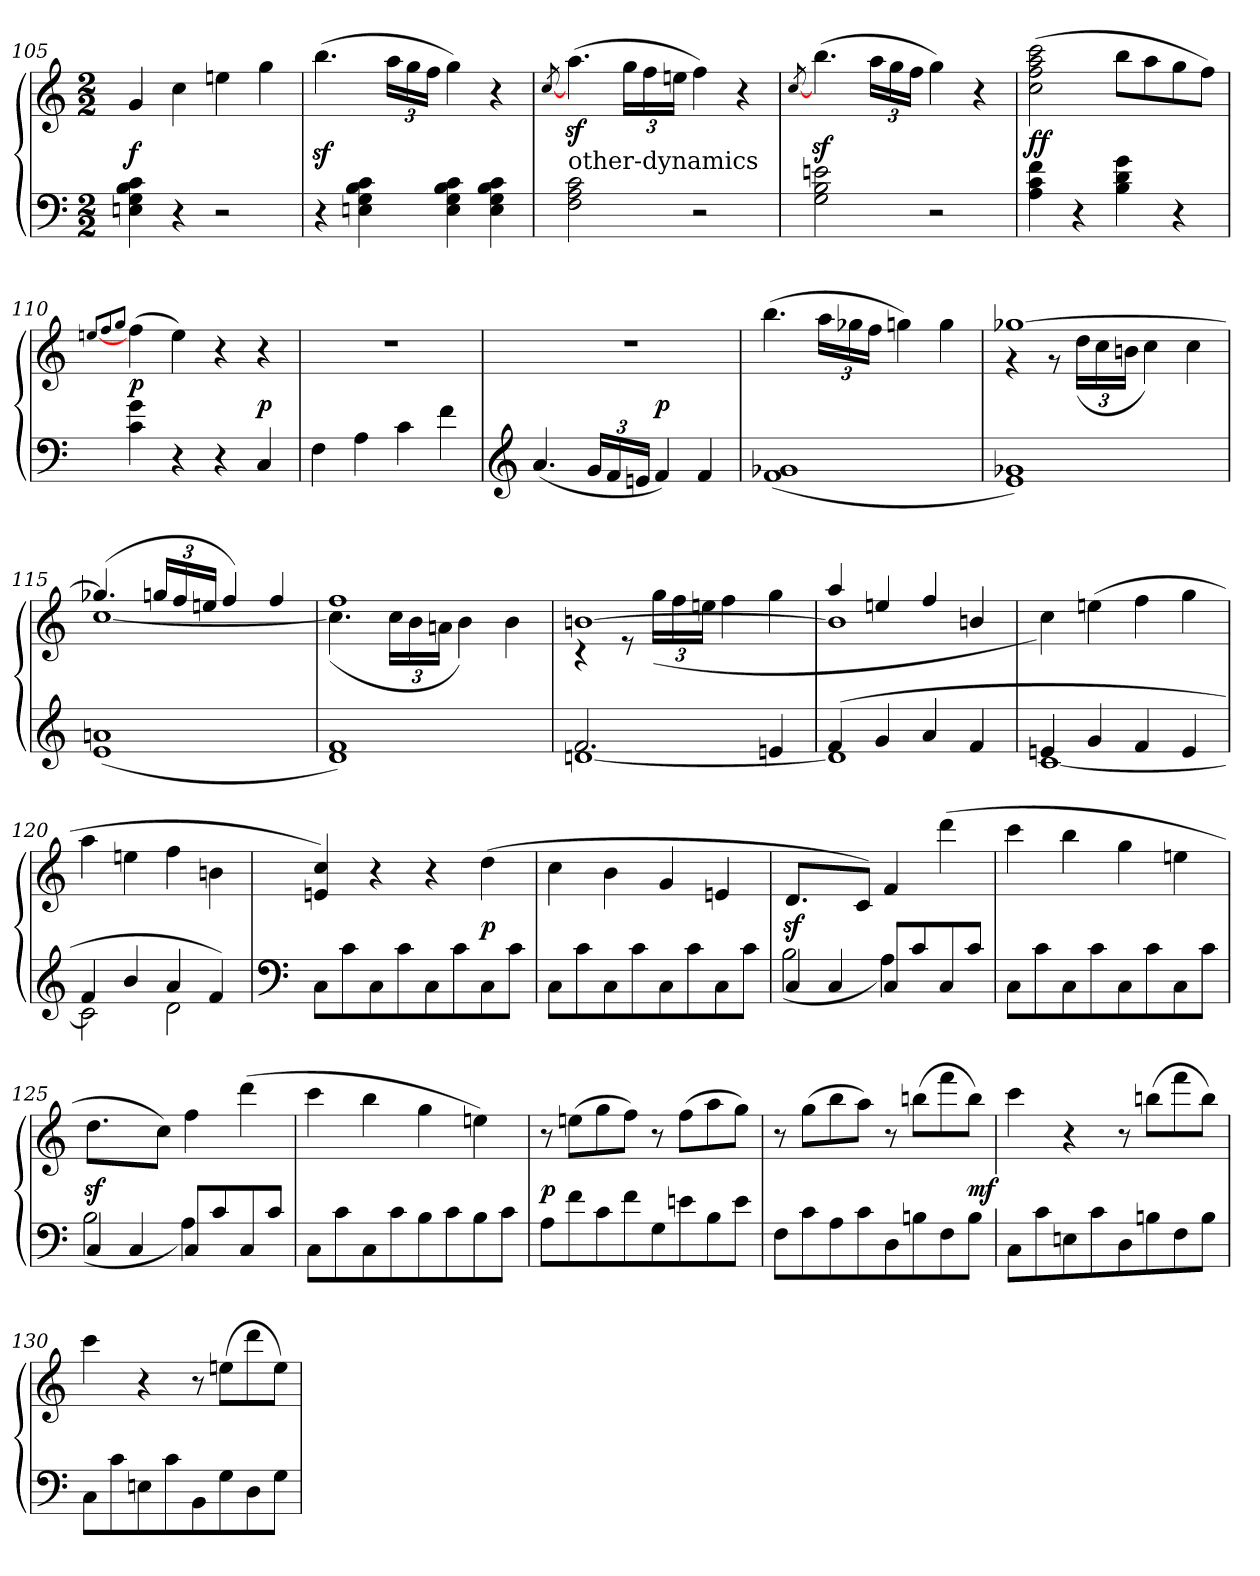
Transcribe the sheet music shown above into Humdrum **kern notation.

**kern	**kern	**dynam
*part1	*part1	*part1
*staff2	*staff1	*staff1/2
*clefF4	*clefG2	*
*k[]	*k[]	*
*a:	*a:	*
*M2/2	*M2/2	*
=105	=105	=105
4En 4G 4B 4c	4g	f
4r	4cc	.
2r	4een	.
.	4gg	.
=106	=106	=106
4r	(4.bbz	.
4En 4G 4B 4c	.	.
.	24aaLL	.
.	24gg	.
.	24ffJJ	.
4E 4G 4B 4c	4gg)	.
4E 4G 4B 4c	4r	.
=107	=107	=107
.	[8qcc	.
!LO:TX:t=other-dynamics	!	!
2F 2A 2c	(4.aaz]	.
.	24ggLL	.
.	24ff	.
.	24eenJJ	.
2r	4ff)	.
.	4r	.
=108	=108	=108
.	[8qcc	.
2G 2B 2en	(4.bbz]	.
.	24aaLL	.
.	24gg	.
.	24ffJJ	.
2r	4gg)	.
.	4r	.
=109	=109	=109
4A 4c 4f	(2cc 2ff 2aa 2ccc	ff
4r	.	.
4B 4d 4g	8bbL	.
.	8aa	.
4r	8gg	.
.	8ffJ)	.
=110	=110	=110
.	[8qeenL	.
.	8qff	.
.	8qggJ	.
4c 4g	(4ff]	p
4r	4ee)	.
4r	4r	.
4C	4r	p
=111	=111	=111
4F	1r	.
4A	.	.
4c	.	.
4f	.	.
=112	=112	=112
*clefG2	*	*
(4.a	1r	.
24gLL	.	.
24f	.	.
24enJJ	.	.
4f)	.	p
4f	.	.
=113	=113	=113
(1f 1g-X	(4.bb	.
.	24aaLL	.
.	24gg-X	.
.	24ffJJ	.
.	4gg)	.
.	4gg	.
=114	=114	=114
*	*^	*
1e 1g-X)	[1gg-X	4r	.
.	.	8r	.
.	.	(24ddLL	.
.	.	24cc	.
.	.	24bnJJ	.
.	.	4cc)	.
.	.	4cc	.
=115	=115	=115	=115
(1e 1an	(4.gg-X]	[1cc	.
.	24ggLL	.	.
.	24ff	.	.
.	24eenJJ	.	.
.	4ff)	.	.
.	4ff	.	.
=116	=116	=116	=116
1d 1f)	1ff	(4.cc]	.
.	.	24ccLL	.
.	.	24b	.
.	.	24anJJ	.
.	.	4b)	.
.	.	4b	.
=117	=117	=117	=117
*^	*	*	*
2.f	[1dn	[1bn	4r	.
.	.	.	8r	.
.	.	.	(24ggLL	.
.	.	.	24ff	.
.	.	.	24eenJJ	.
.	.	.	4ff	.
4en	.	.	4gg	.
=118	=118	=118	=118	=118
(4f	1dn]	4aa	1b]	.
4g	.	4een	.	.
4a	.	4ff	.	.
4f	.	4bn	.	.
*	*	*v	*v	*
=119	=119	=119	=119
4en	[1c	4cc)	.
4g	.	(4een	.
4f	.	4ff	.
4e	.	4gg	.
=120	=120	=120	=120
4f	2c]	4aa	.
4b	.	4een	.
4a	2d	4ff	.
4f)	.	4bn	.
*v	*v	*	*
=121	=121	=121
*clefF4	*	*
8CL	4en 4cc)	.
8c	.	.
8C	4r	.
8c	.	.
8C	4r	.
8c	.	.
8C	(4dd	p
8cJ	.	.
=122	=122	=122
8CL	4cc	.
8c	.	.
8C	4b	.
8c	.	.
8C	4g	.
8c	.	.
8C	4en	.
8cJ	.	.
=123	=123	=123
*^	*	*
4C	(2B	4.dz	.
4C	.	.	.
.	.	8cJ)	.
8CL	4A)	4f	.
8c	.	.	.
8C	4ryy	(4ddd	.
8cJ	.	.	.
*v	*v	*	*
=124	=124	=124
8CL	4ccc	.
8c	.	.
8C	4bb	.
8c	.	.
8C	4gg	.
8c	.	.
8C	4een	.
8cJ	.	.
=125	=125	=125
*^	*	*
4C	(2B	4.ddz	.
4C	.	.	.
.	.	8ccJ)	.
8CL	4A)	4ff	.
8c	.	.	.
8C	4ryy	(4ddd	.
8cJ	.	.	.
*v	*v	*	*
=126	=126	=126
8CL	4ccc	.
8c	.	.
8C	4bb	.
8c	.	.
8B	4gg	.
8c	.	.
8B	4een)	.
8cJ	.	.
=127	=127	=127
8AL	8r	p
8f	(8eenL	.
8c	8gg	.
8f	8ffJ)	.
8G	8r	.
8en	(8ffL	.
8B	8aa	.
8eJ	8ggJ)	.
=128	=128	=128
8FL	8r	.
8c	(8ggL	.
8A	8bb	.
8c	8aaJ)	.
8D	8r	.
8Bn	(8bbnL	.
8F	8fff	.
8BJ	8bbJ)	mf
=129	=129	=129
8CL	4ccc	.
8c	.	.
8En	4r	.
8c	.	.
8D	8r	.
8Bn	(8bbnL	.
8F	8fff	.
8BJ	8bbJ)	.
=130	=130	=130
8CL	4ccc	.
8c	.	.
8En	4r	.
8c	.	.
8BB	8r	.
8G	(8eenL	.
8D	8ddd	.
8GJ	8eeJ)	.
=	=	=
*-	*-	*-
